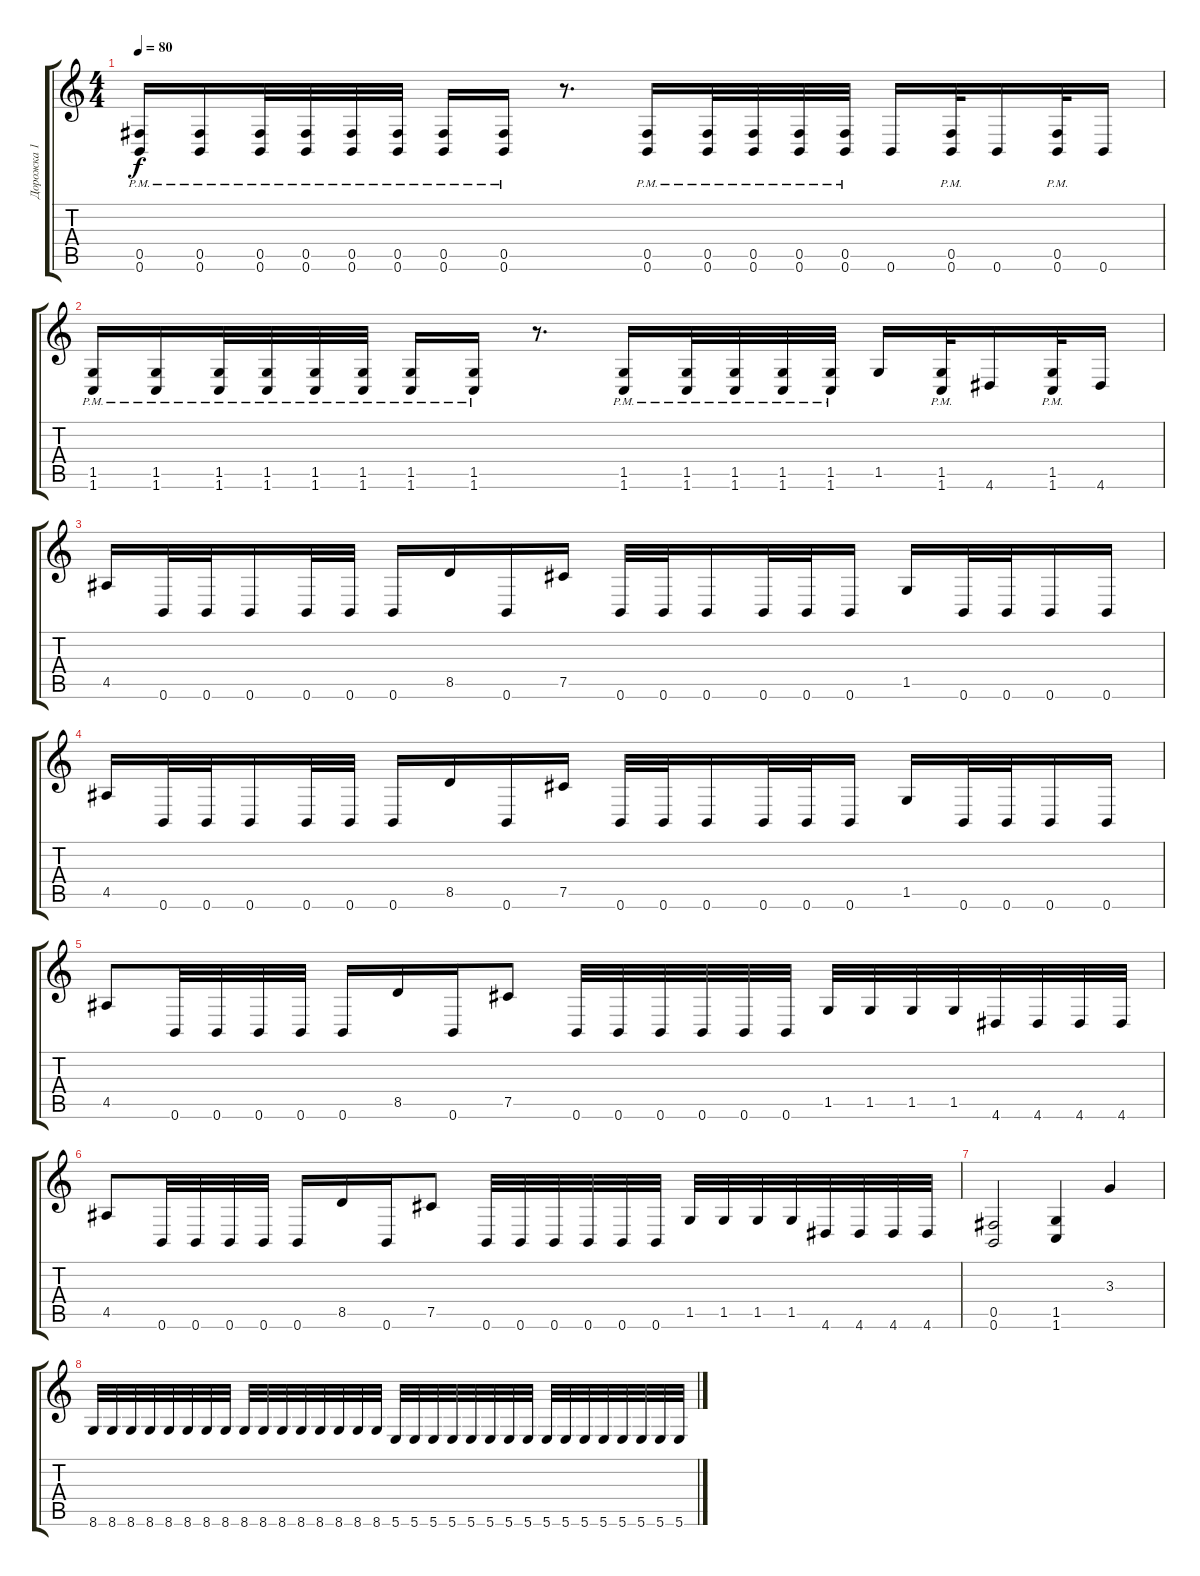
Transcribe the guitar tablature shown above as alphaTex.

\track ("Дорожка 1" "Дорожка 1") {instrument distortionguitar}
\staff {score tabs}
\tuning (Db4 Ab3 E3 B2 Gb2 B1) {hide}
\ts (4 4)
\tempo 80
\clef g2
\ks c
(0.5{pm} 0.6{pm}).16{dy f} (0.5{pm} 0.6{pm}).16 (0.5{pm} 0.6{pm}).32 (0.5{pm} 0.6{pm}).32 (0.5{pm} 0.6{pm}).32 (0.5{pm} 0.6{pm}).32 (0.5{pm} 0.6{pm}).16 (0.5{pm} 0.6{pm}).16 r.8{d} (0.5{pm} 0.6{pm}).16 (0.5{pm} 0.6{pm}).32 (0.5{pm} 0.6{pm}).32 (0.5{pm} 0.6{pm}).32 (0.5{pm} 0.6{pm}).32 0.6.16 (0.5{pm} 0.6{pm}).32 0.6.16 (0.5{pm} 0.6{pm}).32 0.6.16 |
(1.5 1.6{pm}).16 (1.5{pm} 1.6{pm}).16 (1.5{pm} 1.6{pm}).32 (1.5{pm} 1.6{pm}).32 (1.5{pm} 1.6{pm}).32 (1.5{pm} 1.6{pm}).32 (1.5{pm} 1.6{pm}).16 (1.5{pm} 1.6{pm}).16 r.8{d} (1.5{pm} 1.6{pm}).16 (1.5{pm} 1.6{pm}).32 (1.5{pm} 1.6{pm}).32 (1.5{pm} 1.6{pm}).32 (1.5{pm} 1.6{pm}).32 1.5.16 (1.5{pm} 1.6{pm}).32 4.6.16 (1.5{pm} 1.6{pm}).32 4.6.16 |
4.5.16 0.6.32 0.6.32 0.6.16 0.6.32 0.6.32 0.6.16 8.5.16 0.6.16 7.5.16 0.6.32 0.6.32 0.6.16 0.6.32 0.6.32 0.6.16 1.5.16 0.6.32 0.6.32 0.6.16 0.6.16 |
4.5.16 0.6.32 0.6.32 0.6.16 0.6.32 0.6.32 0.6.16 8.5.16 0.6.16 7.5.16 0.6.32 0.6.32 0.6.16 0.6.32 0.6.32 0.6.16 1.5.16 0.6.32 0.6.32 0.6.16 0.6.16 |
4.5.8 0.6.32 0.6.32 0.6.32 0.6.32 0.6.16 8.5.16 0.6.16 7.5.8 0.6.32 0.6.32 0.6.32 0.6.32 0.6.32 0.6.32 1.5.32 1.5.32 1.5.32 1.5.32 4.6.32 4.6.32 4.6.32 4.6.32 |
4.5.8 0.6.32 0.6.32 0.6.32 0.6.32 0.6.16 8.5.16 0.6.16 7.5.8 0.6.32 0.6.32 0.6.32 0.6.32 0.6.32 0.6.32 1.5.32 1.5.32 1.5.32 1.5.32 4.6.32 4.6.32 4.6.32 4.6.32 |
(0.5 0.6).2 (1.5 1.6).4 3.3.4 |
8.6.32 8.6.32 8.6.32 8.6.32 8.6.32 8.6.32 8.6.32 8.6.32 8.6.32 8.6.32 8.6.32 8.6.32 8.6.32 8.6.32 8.6.32 8.6.32 5.6.32 5.6.32 5.6.32 5.6.32 5.6.32 5.6.32 5.6.32 5.6.32 5.6.32 5.6.32 5.6.32 5.6.32 5.6.32 5.6.32 5.6.32 5.6.32
